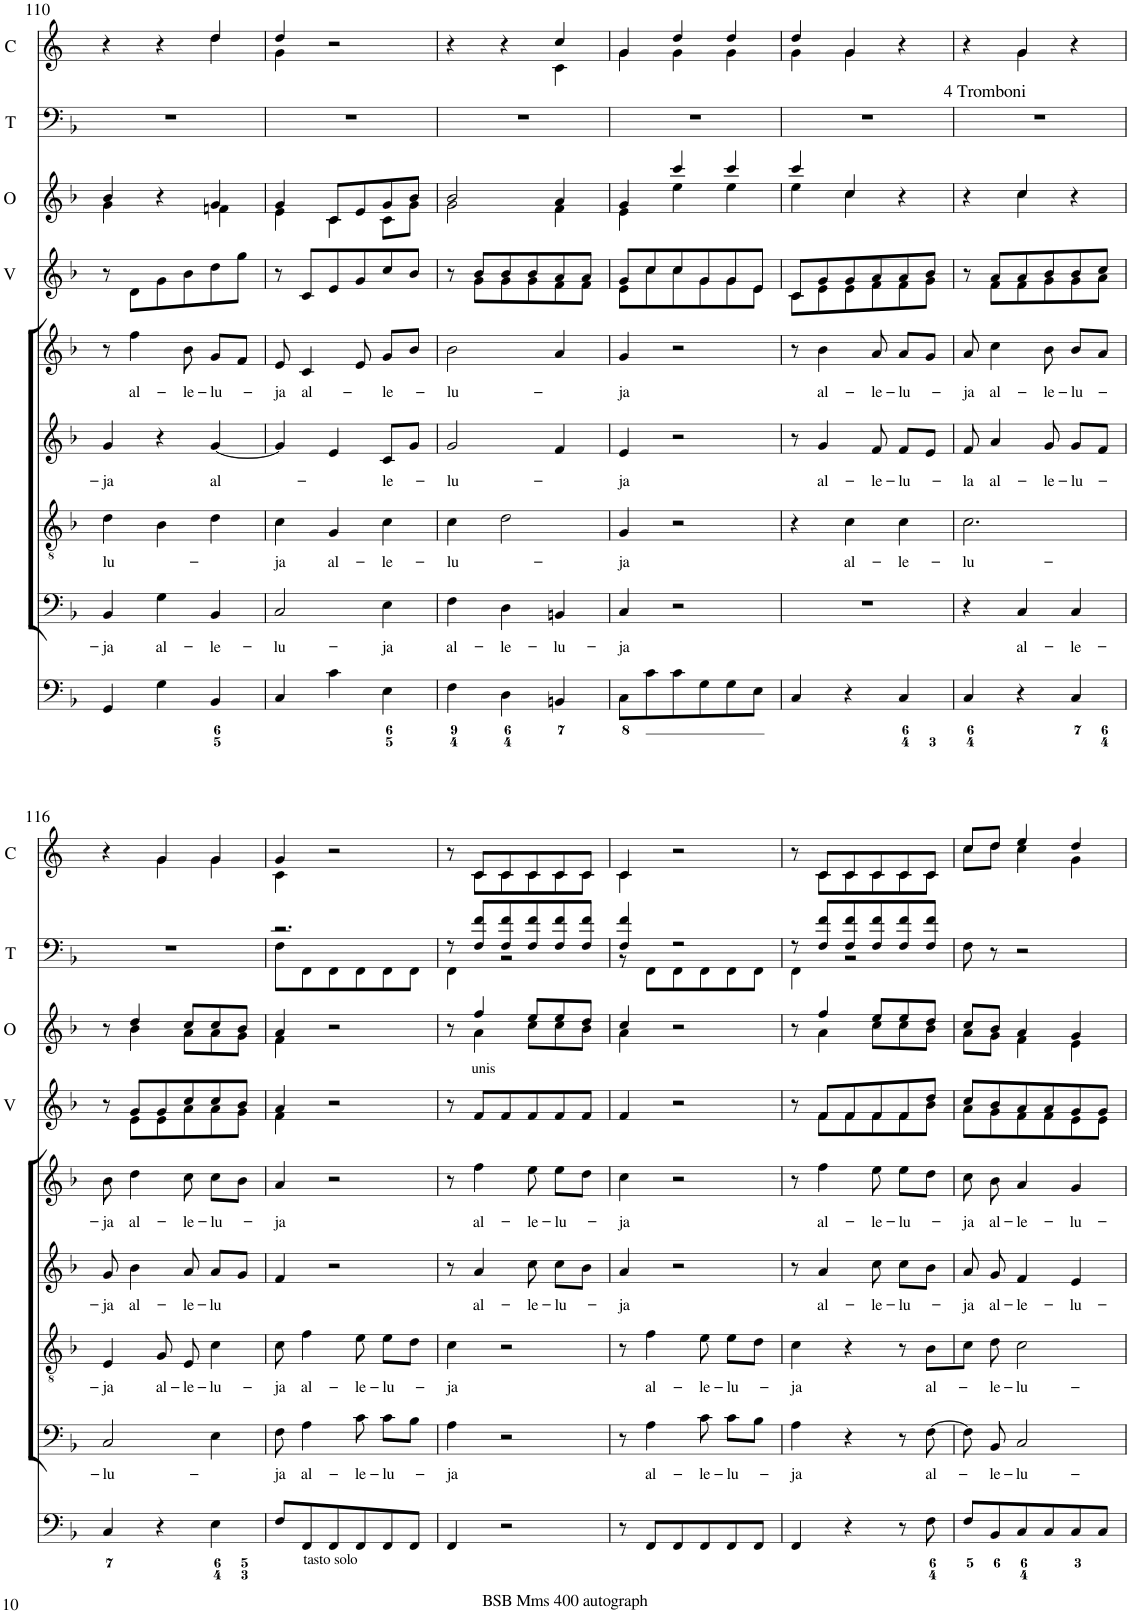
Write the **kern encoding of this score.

**kern	**kern	**text	**kern	**text	**kern	**text	**kern	**text	**kern	**kern	**kern	**kern	**kern	**kern
*part11	*part10	*part10	*part9	*part9	*part8	*part8	*part7	*part7	*part6	*part5	*part4	*part3	*part2	*part1
*staff11	*staff10	*staff10	*staff9	*staff9	*staff8	*staff8	*staff7	*staff7	*staff6	*staff5	*staff4	*staff3	*staff2	*staff1
*I"Organ	*I"Voice	*	*I"Tenor	*	*I"Alto	*	*I"Voice	*	*I"Violin	*I"Violin	*I"2 Violini	*I"Oboi	*I"Tromboni	*I"Corni in F
*	*	*	*	*	*	*	*	*	*I'Vln	*I'Vln	*I'V	*I'O	*I'T	*I'C
!!LO:PB:g=z
*clefF4	*clefF4	*	*clefGv2	*	*clefG2	*	*clefG2	*	*clefG2	*clefG2	*clefG2	*clefG2	*clefF4	*clefG2
*	*	*	*	*	*	*	*	*	*	*	*	*	*	*Trd4c7
*k[b-]	*k[b-]	*	*k[b-]	*	*k[b-]	*	*k[b-]	*	*k[b-]	*k[b-]	*k[b-]	*k[b-]	*k[b-]	*k[]
*M3/4	*M3/4	*	*M3/4	*	*M3/4	*	*M3/4	*	*M3/4	*M3/4	*M3/4	*M3/4	*M3/4	*M3/4
=110	=110	=110	=110	=110	=110	=110	=110	=110	=110	=110	=110	=110	=110	=110
!	!	!LO:LY:b	!	!LO:LY:b	!	!LO:LY:b	!	!	!	!	!	!	!	!
*	*	*	*	*	*	*	*	*	*	*	*	*^	*	*^
4GG/	4BB-/	-ja	4d\	lu-	4g/	-ja	8r	.	8r	8r	8r	4b-/	4g\	2.r	4r	2ryy
!	!	!	!	!	!	!	!	!LO:LY:b	!	!	!	!	!	!	!	!
.	.	.	.	.	.	.	4ff\	al-	8d	8d	8d\L	.	.	.	.	.
!	!	!LO:LY:b	!	!	!	!	!	!	!	!	!	!	!	!	!	!
4G\	4G\	al-	4B-\	.	4r	.	.	.	8g/L	8g/L	8g\	4r	4ryy	.	4r	.
!	!	!	!	!	!	!	!	!LO:LY:b	!	!	!	!	!	!	!	!
.	.	.	.	.	.	.	8b-\	-le-	8b-/J	8b-/J	8b-\	.	.	.	.	.
!	!	!LO:LY:b	!	!	!	!LO:LY:b	!	!LO:LY:b	!	!	!	!	!	!	!	!
4BB-/	4BB-/	-le-	4d\	.	[4g/	al-	8g/L	-lu-	8dd\L	8dd\L	8dd\	4g/	4fn\	.	4dd/	4dd\
.	.	.	.	.	.	.	8f/J	.	8gg\J	8gg\J	8gg\J	.	.	.	.	.
=111	=111	=111	=111	=111	=111	=111	=111	=111	=111	=111	=111	=111	=111	=111	=111	=111
!	!	!LO:LY:b	!	!LO:LY:b	!	!	!	!LO:LY:b	!	!	!	!	!	!	!	!
4C/	2C/	-lu-	4c\	-ja	4g/]	.	8e/	-ja	8r	8r	8r	4g/	4e\	2.r	4dd/	4g\
!	!	!	!	!	!	!	!	!LO:LY:b	!	!	!	!	!	!	!	!
.	.	.	.	.	.	.	4c/	al-	8c	8c	8c/L	.	.	.	.	.
!	!	!	!	!LO:LY:b	!	!	!	!	!	!	!	!	!	!	!	!
4c\	.	.	4G/	al-	4e/	.	.	.	8e/L	8e/L	8e/	8c/L	4c\	.	2r	2ryy
.	.	.	.	.	.	.	8e/	.	8g/J	8g/J	8g/	8e/	.	.	.	.
!	!	!LO:LY:b	!	!LO:LY:b	!	!LO:LY:b	!	!LO:LY:b	!	!	!	!	!	!	!	!
4E\	4E\	-ja	4c\	-le-	8c/L	-le-	8g/L	-le-	8cc\L	8cc\L	8cc/	8g/	8c\L	.	.	.
.	.	.	.	.	8g/J	.	8b-/J	.	8b-\J	8b-\J	8b-/J	8b-/J	8g\J	.	.	.
=112	=112	=112	=112	=112	=112	=112	=112	=112	=112	=112	=112	=112	=112	=112	=112	=112
!	!	!LO:LY:b	!	!LO:LY:b	!	!LO:LY:b	!	!LO:LY:b	!	!	!	!	!	!	!	!
*	*	*	*	*	*	*	*	*	*	*	*^	*	*	*	*	*
4F\	4F\	al-	4c\	-lu-	2g/	-lu-	2b-\	-lu-	8r	8r	8r	8ryy	2b-/	2g\	2.r	4r	2ryy
.	.	.	.	.	.	.	.	.	8g	8b-	8b-/L	8g\L	.	.	.	.	.
!	!	!LO:LY:b	!	!	!	!	!	!	!	!	!	!	!	!	!	!	!
4D\	4D\	-le-	2d\	.	.	.	.	.	8g/L	8b-\L	8b-/	8g\	.	.	.	4r	.
.	.	.	.	.	.	.	.	.	8g/J	8b-\J	8b-/	8g\	.	.	.	.	.
!	!	!LO:LY:b	!	!	!	!	!	!	!	!	!	!	!	!	!	!	!
4BBn/	4BBn/	-lu-	.	.	4f/	.	4a/	.	8f/L	8a/L	8a/	8f\	4a/	4f\	.	4cc/	4c\
.	.	.	.	.	.	.	.	.	8f/J	8a/J	8a/J	8f\J	.	.	.	.	.
=113	=113	=113	=113	=113	=113	=113	=113	=113	=113	=113	=113	=113	=113	=113	=113	=113	=113
!	!	!LO:LY:b	!	!LO:LY:b	!	!LO:LY:b	!	!LO:LY:b	!	!	!	!	!	!	!	!	!
8C\L	4C/	-ja	4G/	-ja	4e/	-ja	4g/	-ja	8e/L	8g/L	8g/L	8e\L	4g/	4e\	2.r	4g/	4g\
8c\	.	.	.	.	.	.	.	.	8cc/J	8cc/J	8cc/	8cc\	.	.	.	.	.
8c\	2r	.	2r	.	2r	.	2r	.	8cc/L	8cc/L	8cc/	8cc\	4ccc/	4ee\	.	4dd/	4g\
8G\	.	.	.	.	.	.	.	.	8g/J	8g/J	8g/	8g\	.	.	.	.	.
8G\	.	.	.	.	.	.	.	.	8g/L	8g/L	8g/	8g\	4ccc/	4ee\	.	4dd/	4g\
8E\J	.	.	.	.	.	.	.	.	8e/J	8e/J	8e/J	8e\J	.	.	.	.	.
=114	=114	=114	=114	=114	=114	=114	=114	=114	=114	=114	=114	=114	=114	=114	=114	=114	=114
4C/	2.r	.	4r	.	8r	.	8r	.	8c/L	8c/L	8c/L	8c\L	4ccc/	4ee\	2.r	4dd/	4g\
!	!	!	!	!	!	!LO:LY:b	!	!LO:LY:b	!	!	!	!	!	!	!	!	!
.	.	.	.	.	4g/	al-	4b-\	al-	8e/J	8g/J	8g/	8e\	.	.	.	.	.
!	!	!	!	!LO:LY:b	!	!	!	!	!	!	!	!	!	!	!	!	!
4r	.	.	4c\	al-	.	.	.	.	8e/L	8g/L	8g/	8e\	4cc/	4cc\	.	4g/	4g\
!	!	!	!	!	!	!LO:LY:b	!	!LO:LY:b	!	!	!	!	!	!	!	!	!
.	.	.	.	.	8f/	-le-	8a/	-le-	8f/J	8a/J	8a/	8f\	.	.	.	.	.
!	!	!	!	!LO:LY:b	!	!LO:LY:b	!	!LO:LY:b	!	!	!	!	!	!	!	!	!
4C/	.	.	4c\	-le-	8f/L	-lu-	8a/L	-lu-	8f/L	8a/L	8a/	8f\	4r	4ryy	.	4r	4ryy
.	.	.	.	.	8e/J	.	8g/J	.	8g/J	8b-/J	8b-/J	8g\J	.	.	.	.	.
=115	=115	=115	=115	=115	=115	=115	=115	=115	=115	=115	=115	=115	=115	=115	=115	=115	=115
!	!	!	!	!	!	!	!	!	!	!	!	!	!	!	!LO:TX:a:t=4 Tromboni	!	!
!	!	!	!	!LO:LY:b	!	!LO:LY:b	!	!LO:LY:b	!	!	!	!	!	!	!	!	!
4C/	4r	.	2.c\	-lu-	8f/	-la	8a/	-ja	8r	8r	8r	8ryy	4r	4ryy	2.r	4r	4ryy
!	!	!	!	!	!	!LO:LY:b	!	!LO:LY:b	!	!	!	!	!	!	!	!	!
.	.	.	.	.	4a/	al-	4cc\	al-	8f	8a	8a/L	8f\L	.	.	.	.	.
!	!	!LO:LY:b	!	!	!	!	!	!	!	!	!	!	!	!	!	!	!
4r	4C/	al-	.	.	.	.	.	.	8f/L	8a/L	8a/	8f\	4cc/	4cc\	.	4g/	4g\
!	!	!	!	!	!	!LO:LY:b	!	!LO:LY:b	!	!	!	!	!	!	!	!	!
.	.	.	.	.	8g/	-le-	8b-\	-le-	8g/J	8b-/J	8b-/	8g\	.	.	.	.	.
!	!	!LO:LY:b	!	!	!	!LO:LY:b	!	!LO:LY:b	!	!	!	!	!	!	!	!	!
4C/	4C/	-le-	.	.	8g/L	-lu-	8b-/L	-lu-	8g/L	8b-\L	8b-/	8g\	4r	4ryy	.	4r	4ryy
.	.	.	.	.	8f/J	.	8a/J	.	8a/J	8cc\J	8cc/J	8a\J	.	.	.	.	.
!!LO:LB:g=z	!!
=116	=116	=116	=116	=116	=116	=116	=116	=116	=116	=116	=116	=116	=116	=116	=116	=116	=116
!	!	!LO:LY:b	!	!LO:LY:b	!	!LO:LY:b	!	!LO:LY:b	!	!	!	!	!	!	!	!	!
4C/	2C/	-lu-	4E/	-ja	8g/	-ja	8b-\	-ja	8r	8r	8r	8ryy	8r	8ryy	2.r	4r	4ryy
!	!	!	!	!	!	!LO:LY:b	!	!LO:LY:b	!	!	!	!	!	!	!	!	!
.	.	.	.	.	4b-\	al-	4dd\	al-	8e	8g	8g/L	8e\L	4dd/	4b-\	.	.	.
!	!	!	!	!LO:LY:b	!	!	!	!	!	!	!	!	!	!	!	!	!
4r	.	.	8G/	al-	.	.	.	.	8e/L	8g/L	8g/	8e\	.	.	.	4g/	4g\
!	!	!	!	!LO:LY:b	!	!LO:LY:b	!	!LO:LY:b	!	!	!	!	!	!	!	!	!
.	.	.	8E/	-le-	8a/	-le-	8cc\	-le-	8a/J	8cc/J	8cc/	8a\	8cc/L	8a\L	.	.	.
!	!	!	!	!LO:LY:b	!	!LO:LY:b	!	!LO:LY:b	!	!	!	!	!	!	!	!	!
4E\	4E\	.	4c\	-lu-	8a/L	-lu	8cc\L	-lu-	8a/L	8cc\L	8cc/	8a\	8cc/	8a\	.	4g/	4g\
.	.	.	.	.	8g/J	.	8b-\J	.	8g/J	8b-\J	8b-/J	8g\J	8b-/J	8g\J	.	.	.
=117	=117	=117	=117	=117	=117	=117	=117	=117	=117	=117	=117	=117	=117	=117	=117	=117	=117
!	!	!LO:LY:b	!	!LO:LY:b	!	!	!	!LO:LY:b	!	!	!	!	!	!	!	!	!
*	*	*	*	*	*	*	*	*	*	*	*	*	*	*	*^	*	*
8F/L	8F\	-ja	8c\	-ja	4f/	.	4a/	-ja	4f	4a	4a/	4f\	4a/	4f\	2.r	8F\L	4g/	4c\
!LO:TX:b:t=tasto solo	!	!	!	!	!	!	!	!	!	!	!	!	!	!	!	!	!	!
!	!	!LO:LY:b	!	!LO:LY:b	!	!	!	!	!	!	!	!	!	!	!	!	!	!
8FF/	4A\	al-	4f\	al-	.	.	.	.	.	.	.	.	.	.	.	8FF\	.	.
8FF/	.	.	.	.	2r	.	2r	.	2r	2r	2r	2ryy	2r	2ryy	.	8FF\	2r	2ryy
!	!	!LO:LY:b	!	!LO:LY:b	!	!	!	!	!	!	!	!	!	!	!	!	!	!
8FF/	8c\	-le-	8e\	-le-	.	.	.	.	.	.	.	.	.	.	.	8FF\	.	.
!	!	!LO:LY:b	!	!LO:LY:b	!	!	!	!	!	!	!	!	!	!	!	!	!	!
8FF/	8c\L	-lu-	8e\L	-lu-	.	.	.	.	.	.	.	.	.	.	.	8FF\	.	.
8FF/J	8B-\J	.	8d\J	.	.	.	.	.	.	.	.	.	.	.	.	8FF\J	.	.
*	*	*	*	*	*	*	*	*	*	*	*v	*v	*	*	*	*	*	*
=118	=118	=118	=118	=118	=118	=118	=118	=118	=118	=118	=118	=118	=118	=118	=118	=118	=118
!	!	!LO:LY:b	!	!LO:LY:b	!	!	!	!	!	!	!	!	!	!	!	!	!
4FF/	4A\	-ja	4c\	-ja	8r	.	8r	.	8r	8r	8r	8r	8ryy	8r	4FF\	8r	8ryy
!	!	!	!	!	!	!	!	!	!	!	!LO:TX:a:t=unis	!	!	!	!	!	!
!	!	!	!	!	!	!	!	!	!	!LO:TX:a:t=unis	!	!	!	!	!	!	!
!	!	!	!	!	!	!	!	!	!LO:TX:a:t=unis	!	!	!	!	!	!	!	!
!	!	!	!	!	!	!LO:LY:b	!	!LO:LY:b	!	!	!	!	!	!	!	!	!
.	.	.	.	.	4a/	al-	4ff\	al-	8f	8f	8f/L	4ff/	4a\	8F/ 8f/L	.	8c/L	8c\L
2r	2r	.	2r	.	.	.	.	.	8f/L	8f/L	8f/	.	.	8F/ 8f/	2r	8c/	8c\
!	!	!	!	!	!	!LO:LY:b	!	!LO:LY:b	!	!	!	!	!	!	!	!	!
.	.	.	.	.	8cc\	-le-	8ee\	-le-	8f/J	8f/J	8f/	8ee/L	8cc\L	8F/ 8f/	.	8c/	8c\
!	!	!	!	!	!	!LO:LY:b	!	!LO:LY:b	!	!	!	!	!	!	!	!	!
.	.	.	.	.	8cc\L	-lu-	8ee\L	-lu-	8f/L	8f/L	8f/	8ee/	8cc\	8F/ 8f/	.	8c/	8c\
.	.	.	.	.	8b-\J	.	8dd\J	.	8f/J	8f/J	8f/J	8dd/J	8b-\J	8F/ 8f/J	.	8c/J	8c\J
=119	=119	=119	=119	=119	=119	=119	=119	=119	=119	=119	=119	=119	=119	=119	=119	=119	=119
!	!	!	!	!	!	!LO:LY:b	!	!LO:LY:b	!	!	!	!	!	!	!	!	!
8r	8r	.	8r	.	4a/	-ja	4cc\	-ja	4f	4f	4f/	4cc/	4a\	4F/ 4f/	8r	4c/	4c\
!	!	!LO:LY:b	!	!LO:LY:b	!	!	!	!	!	!	!	!	!	!	!	!	!
8FF/L	4A\	al-	4f\	al-	.	.	.	.	.	.	.	.	.	.	8FF\L	.	.
8FF/	.	.	.	.	2r	.	2r	.	2r	2r	2r	2r	2ryy	2r	8FF\	2r	2ryy
!	!	!LO:LY:b	!	!LO:LY:b	!	!	!	!	!	!	!	!	!	!	!	!	!
8FF/	8c\	-le-	8e\	-le-	.	.	.	.	.	.	.	.	.	.	8FF\	.	.
!	!	!LO:LY:b	!	!LO:LY:b	!	!	!	!	!	!	!	!	!	!	!	!	!
8FF/	8c\L	-lu-	8e\L	-lu-	.	.	.	.	.	.	.	.	.	.	8FF\	.	.
8FF/J	8B-\J	.	8d\J	.	.	.	.	.	.	.	.	.	.	.	8FF\J	.	.
=120	=120	=120	=120	=120	=120	=120	=120	=120	=120	=120	=120	=120	=120	=120	=120	=120	=120
!	!	!LO:LY:b	!	!LO:LY:b	!	!	!	!	!	!	!	!	!	!	!	!	!
*	*	*	*	*	*	*	*	*	*	*	*^	*	*	*	*	*	*
4FF/	4A\	-ja	4c\	-ja	8r	.	8r	.	8r	8r	8r	8ryy	8r	8ryy	8r	4FF\	8r	8ryy
!	!	!	!	!	!	!LO:LY:b	!	!LO:LY:b	!	!	!	!	!	!	!	!	!	!
.	.	.	.	.	4a/	al-	4ff\	al-	8f	8f	8f/L	8f\L	4ff/	4a\	8F/ 8f/L	.	8c/L	8c\L
4r	4r	.	4r	.	.	.	.	.	8f/L	8f/L	8f/	8f\	.	.	8F/ 8f/	2r	8c/	8c\
!	!	!	!	!	!	!LO:LY:b	!	!LO:LY:b	!	!	!	!	!	!	!	!	!	!
.	.	.	.	.	8cc\	-le-	8ee\	-le-	8f/J	8f/J	8f/	8f\	8ee/L	8cc\L	8F/ 8f/	.	8c/	8c\
!	!	!	!	!	!	!LO:LY:b	!	!LO:LY:b	!	!	!	!	!	!	!	!	!	!
8r	8r	.	8r	.	8cc\L	-lu-	8ee\L	-lu-	8f/L	8f/L	8f/	8f\	8ee/	8cc\	8F/ 8f/	.	8c/	8c\
!	!	!LO:LY:b	!	!LO:LY:b	!	!	!	!	!	!	!	!	!	!	!	!	!	!
8F\	[8F\	al-	8B-\L	al-	8b-\J	.	8dd\J	.	8b-/J	8dd/J	8dd/J	8b-\J	8dd/J	8b-\J	8F/ 8f/J	.	8c/J	8c\J
*	*	*	*	*	*	*	*	*	*	*	*	*	*	*	*v	*v	*	*
=121	=121	=121	=121	=121	=121	=121	=121	=121	=121	=121	=121	=121	=121	=121	=121	=121	=121
!	!	!	!	!	!	!LO:LY:b	!	!LO:LY:b	!	!	!	!	!	!	!	!	!
8F/L	8F\]	.	8c\J	.	8a/	-ja	8cc\	-ja	8a/L	8cc\L	8cc/L	8a\L	8cc/L	8a\L	8F\	8cc/L	8cc\L
!	!	!LO:LY:b	!	!LO:LY:b	!	!LO:LY:b	!	!LO:LY:b	!	!	!	!	!	!	!	!	!
8BB-/	8BB-/	-le-	8d\	-le-	8g/	al-	8b-\	al-	8g/J	8b-\J	8b-/	8g\	8b-/J	8g\J	8r	8dd/J	8dd\J
!	!	!LO:LY:b	!	!LO:LY:b	!	!LO:LY:b	!	!LO:LY:b	!	!	!	!	!	!	!	!	!
8C/	2C/	-lu-	2c\	-lu-	4f/	-le-	4a/	-le-	8f/L	8a/L	8a/	8f\	4a/	4f\	2r	4ee/	4cc\
8C/	.	.	.	.	.	.	.	.	8f/J	8a/J	8a/	8f\	.	.	.	.	.
!	!	!	!	!	!	!LO:LY:b	!	!LO:LY:b	!	!	!	!	!	!	!	!	!
8C/	.	.	.	.	4e/	-lu-	4g/	-lu-	8e/L	8g/L	8g/	8e\	4g/	4e\	.	4dd/	4g\
8C/J	.	.	.	.	.	.	.	.	8e/J	8g/J	8g/J	8e\J	.	.	.	.	.
*	*	*	*	*	*	*	*	*	*	*	*v	*v	*	*	*	*v	*v
*	*	*	*	*	*	*	*	*	*	*	*	*v	*v	*	*
=	=	=	=	=	=	=	=	=	=	=	=	=	=	=
*-	*-	*-	*-	*-	*-	*-	*-	*-	*-	*-	*-	*-	*-	*-
